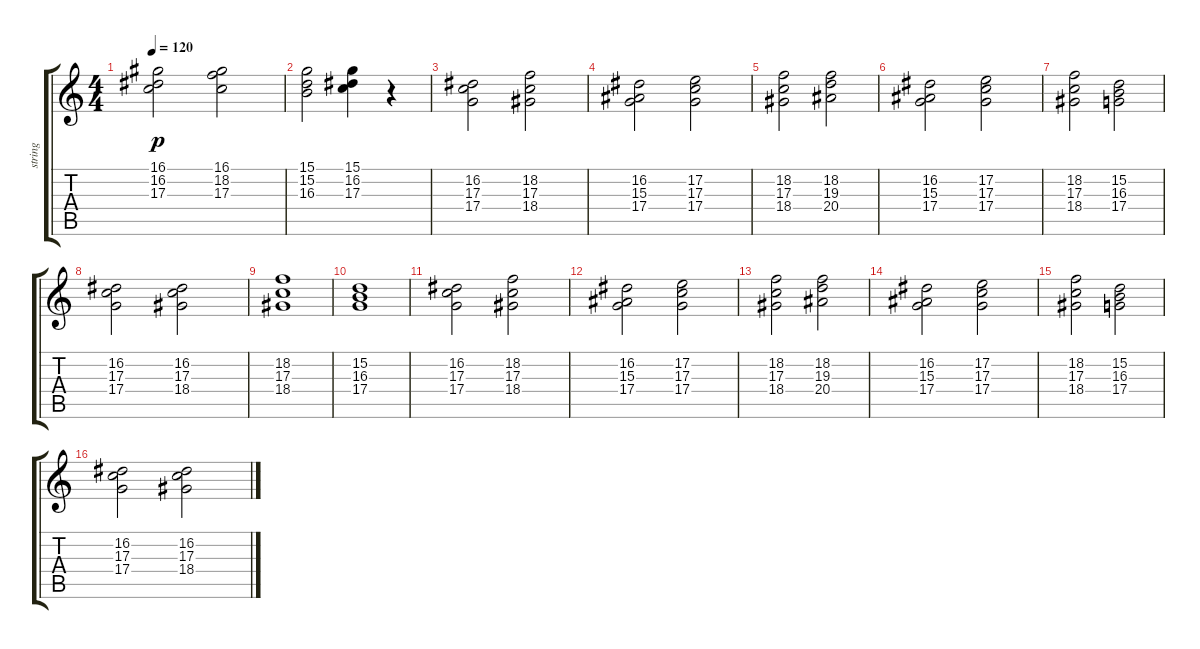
\track ("string" "string") {instrument stringensemble1}
\staff {score tabs}
\tuning (E4 B3 G3 D3 A2 E2) {hide}
\ts (4 4)
\tempo 120
\clef g2
\ks c
(16.1 16.2 17.3).2{dy p} (16.1 18.2 17.3).2 |
(15.1 15.2 16.3).2 (15.1 16.2 17.3).4 r.4 |
(16.2 17.3 17.4).2 (18.2 17.3 18.4).2 |
(16.2 15.3 17.4).2 (17.2 17.3 17.4).2 |
(18.2 17.3 18.4).2 (18.2 19.3 20.4).2 |
(16.2 15.3 17.4).2 (17.2 17.3 17.4).2 |
(18.2 17.3 18.4).2 (15.2 16.3 17.4).2 |
(16.2 17.3 17.4).2 (16.2 17.3 18.4).2 |
(18.2 17.3 18.4).1 |
(15.2 16.3 17.4).1 |
(16.2 17.3 17.4).2 (18.2 17.3 18.4).2 |
(16.2 15.3 17.4).2 (17.2 17.3 17.4).2 |
(18.2 17.3 18.4).2 (18.2 19.3 20.4).2 |
(16.2 15.3 17.4).2 (17.2 17.3 17.4).2 |
(18.2 17.3 18.4).2 (15.2 16.3 17.4).2 |
(16.2 17.3 17.4).2 (16.2 17.3 18.4).2
